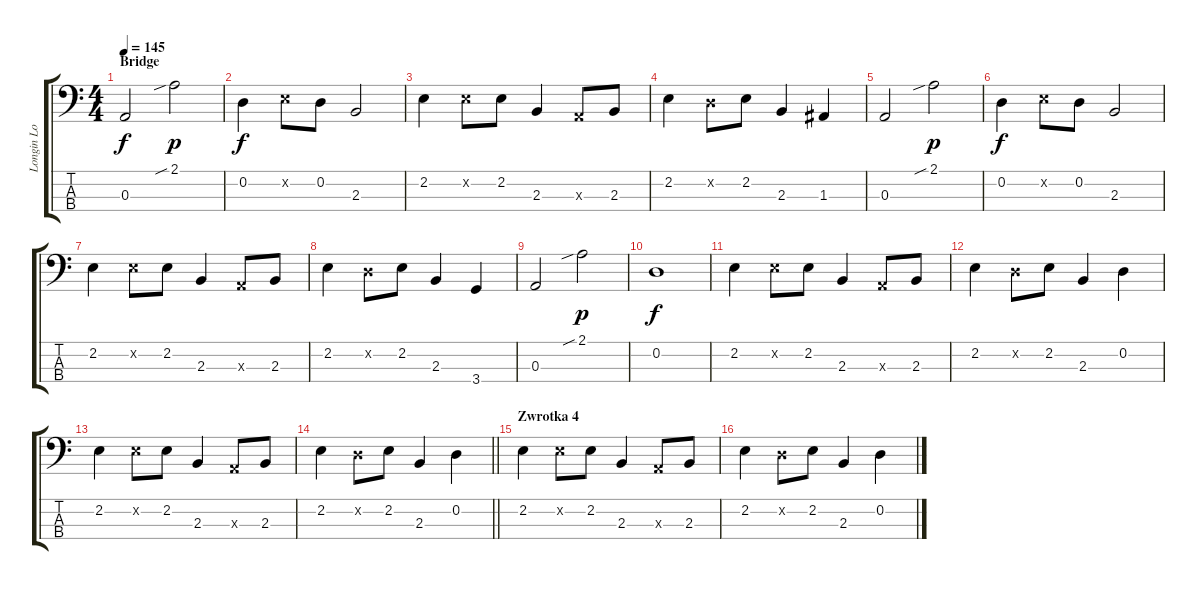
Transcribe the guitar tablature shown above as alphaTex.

\track ("Longin Lo" "Longin Lo") {instrument acousticbass}
\staff {score tabs}
\tuning (G2 D2 A1 E1) {hide}
\ts (4 4)
\section ("" "Bridge")
\tempo 145
\clef f4
\ks c
0.3.2{dy f} 2.1{sib}.2{dy p} |
0.2.4{dy f} 2.2{x}.8 0.2.8 2.3.2 |
2.2.4 2.2{x}.8 2.2.8 2.3.4 0.3{x}.8 2.3.8 |
2.2.4 0.2{x}.8 2.2.8 2.3.4 1.3.4 |
0.3.2 2.1{sib}.2{dy p} |
0.2.4{dy f} 2.2{x}.8 0.2.8 2.3.2 |
2.2.4 2.2{x}.8 2.2.8 2.3.4 0.3{x}.8 2.3.8 |
2.2.4 0.2{x}.8 2.2.8 2.3.4 3.4.4 |
0.3.2 2.1{sib}.2{dy p} |
0.2.1{dy f} |
2.2.4 2.2{x}.8 2.2.8 2.3.4 0.3{x}.8 2.3.8 |
2.2.4 0.2{x}.8 2.2.8 2.3.4 0.2.4 |
2.2.4 2.2{x}.8 2.2.8 2.3.4 0.3{x}.8 2.3.8 |
\barLineRight lightlight
2.2.4 0.2{x}.8 2.2.8 2.3.4 0.2.4 |
\section ("" "Zwrotka 4")
2.2.4 2.2{x}.8 2.2.8 2.3.4 0.3{x}.8 2.3.8 |
2.2.4 0.2{x}.8 2.2.8 2.3.4 0.2.4
